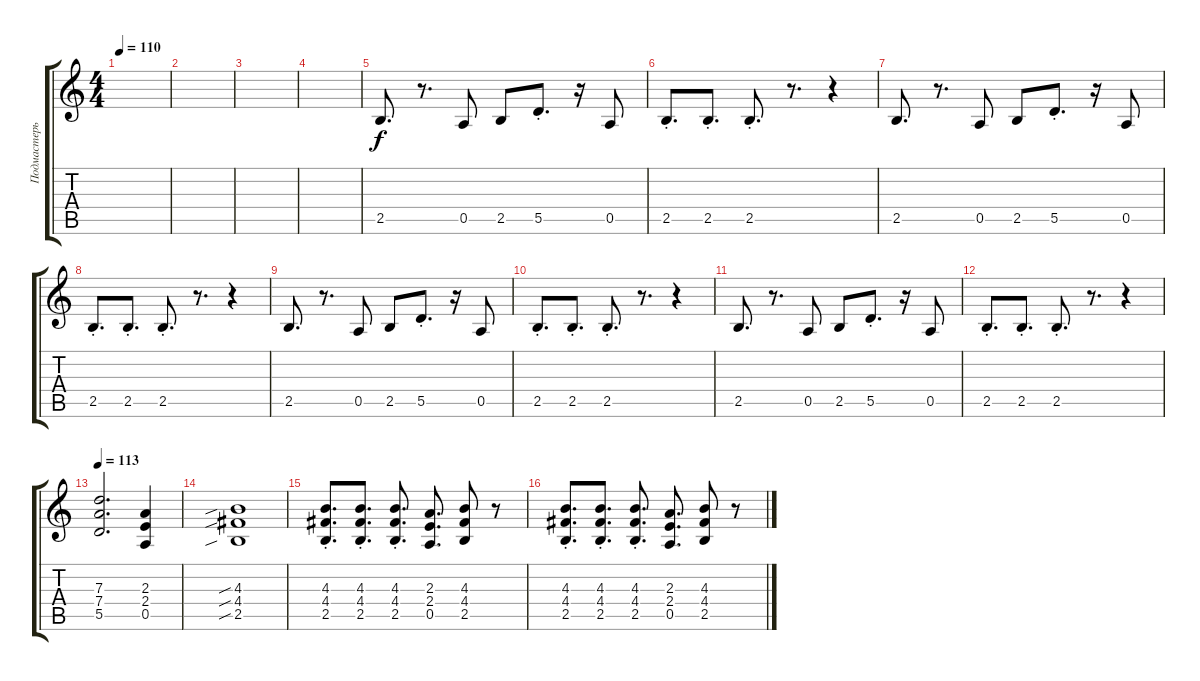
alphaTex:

\track ("Подмастерье басса" "Подмастерь") {instrument electricguitarclean}
\staff {score tabs}
\tuning (E4 B3 G3 D3 A2 E2) {hide}
\ts (4 4)
\tempo 110
\clef g2
\ks c
|
|
|
|
2.5.8{d} r.8{d} 0.5.8 2.5.8 5.5{st}.8{d} r.16 0.5.8 |
2.5{st}.8{d} 2.5{st}.8{d} 2.5{st}.8{d} r.8{d} r.4 |
2.5.8{d} r.8{d} 0.5.8 2.5.8 5.5{st}.8{d} r.16 0.5.8 |
2.5{st}.8{d} 2.5{st}.8{d} 2.5{st}.8{d} r.8{d} r.4 |
2.5.8{d} r.8{d} 0.5.8 2.5.8 5.5{st}.8{d} r.16 0.5.8 |
2.5{st}.8{d} 2.5{st}.8{d} 2.5{st}.8{d} r.8{d} r.4 |
2.5.8{d} r.8{d} 0.5.8 2.5.8 5.5{st}.8{d} r.16 0.5.8 |
2.5{st}.8{d} 2.5{st}.8{d} 2.5{st}.8{d} r.8{d} r.4 |
\tempo 113
(7.3 7.4 5.5).2{d volume 7 instrument overdrivenguitar} (2.3 2.4 0.5).4 |
(4.3{sib} 4.4{sib} 2.5{sib}).1 |
(4.3{st} 4.4{st} 2.5{st}).8{d} (4.3{st} 4.4{st} 2.5{st}).8{d} (4.3{st} 4.4{st} 2.5{st}).8{d} (2.3 2.4 0.5).8{d} (4.3 4.4 2.5).8 r.8 |
(4.3{st} 4.4{st} 2.5{st}).8{d} (4.3{st} 4.4{st} 2.5{st}).8{d} (4.3{st} 4.4{st} 2.5{st}).8{d} (2.3 2.4 0.5).8{d} (4.3 4.4 2.5).8 r.8
